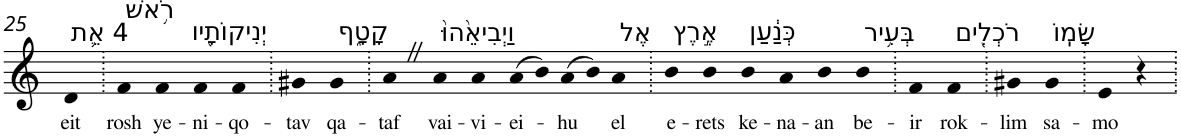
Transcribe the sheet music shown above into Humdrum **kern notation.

**kern	**text
*part1	*part1
*staff1	*staff1
*I"Piano	*
*I'Pno	*
!!LO:PB:g=z
*clefG2	*
*k[]	*
=25	=25
!LO:TX:a:t=4 אֵ֛ת	!
!	!LO:LY:b
4d	eit
=26.	=26.
!LO:TX:a:t=רֹ֥אשׁ	!
!	!LO:LY:b
4f	rosh
!LO:TX:a:t=יְנִיקוֹתָ֖יו	!
!	!LO:LY:b
4f	ye-
!	!LO:LY:b
4f	-ni-
!	!LO:LY:b
4f	-qo-
=27.	=27.
!	!LO:LY:b
4g#X	-tav
!LO:TX:a:t=קָטָ֑ף	!
!	!LO:LY:b
4g#	qa-
=28.	=28.
!	!LO:LY:b
4aZ	-taf
!LO:TX:a:t=וַיְבִיאֵ֙הוּ֙	!
!	!LO:LY:b
4a	vai-
!	!LO:LY:b
4a	-vi-
!	!LO:LY:b
(>8a	-ei-
8b)	.
!	!LO:LY:b
(>8a	-hu
8b)	.
!LO:TX:a:t=אֶל	!
!	!LO:LY:b
4a	el
=29.	=29.
!LO:TX:a:t=אֶ֣רֶץ	!
!	!LO:LY:b
4b	e-
!	!LO:LY:b
4b	-rets
!LO:TX:a:t=כְּנַ֔עַן	!
!	!LO:LY:b
4b	ke-
!	!LO:LY:b
4a	-na-
!	!LO:LY:b
4b	-an
!LO:TX:a:t=בְּעִ֥יר	!
!	!LO:LY:b
4b	be-
=30.	=30.
!	!LO:LY:b
4f	-ir
!LO:TX:a:t=רֹכְלִ֖ים	!
!	!LO:LY:b
4f	rok-
=31.	=31.
!	!LO:LY:b
4g#X	-lim
!LO:TX:a:t=שָׂמֽוֹ	!
!	!LO:LY:b
4g#	sa-
=32.	=32.
!	!LO:LY:b
4e	-mo
4r	.
=.	=.
*-	*-
